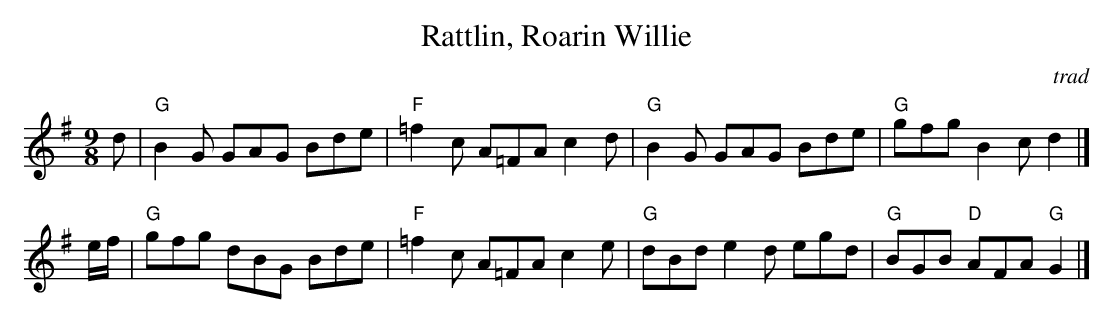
X:1
T: Rattlin, Roarin Willie
O: trad
M: 9/8
L: 1/8
K: G
d \
| "G"B2G GAG Bde | "F"=f2c A=FA c2 d \
| "G"B2G GAG Bde | "G"gfg B2c d2 |]
e/f/ \
| "G"gfg dBG Bde | "F"=f2c A=FA c2 e \
| "G"dBd e2d egd | "G"BGB "D"AFA "G"G2 |]
